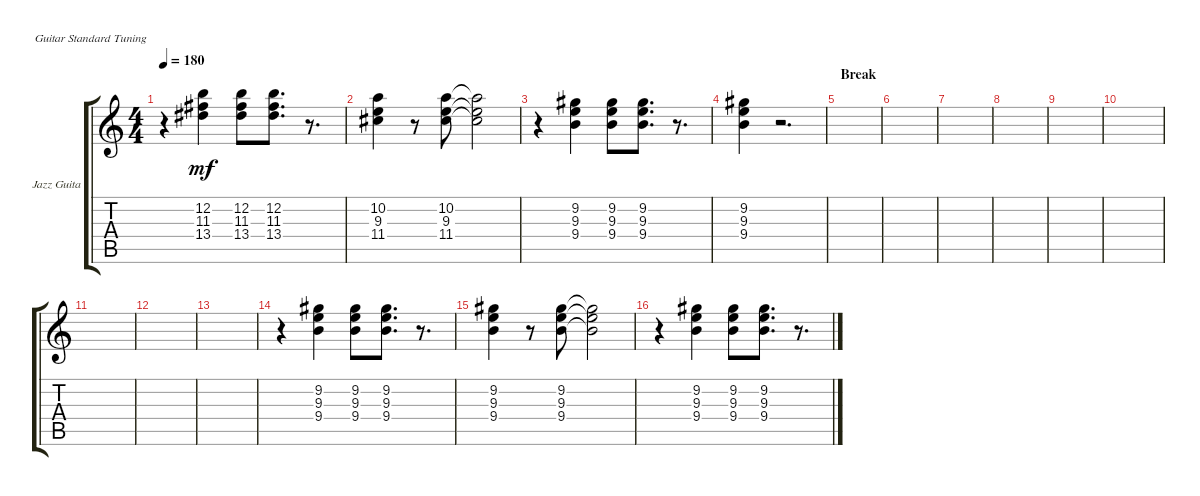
\defaultSystemsLayout 4
\bracketExtendMode groupsimilarinstruments
\firstSystemTrackNameOrientation horizontal
\otherSystemsTrackNameOrientation horizontal
\track ("Jazz Guitar" "Jazz Guita") {instrument acousticguitarsteel}
\staff {score tabs}
\tuning (E4 B3 G3 D3 A2 E2)
\ts (4 4)
\tempo 180
\clef g2
\ks c
r.4{dy mf} (12.2 11.3 13.4).4 (13.4 11.3 12.2).8 (12.2 11.3 13.4).8{d} r.8{d} |
(11.4 9.3 10.2).4 r.8 (10.2 9.3 11.4).8 (11.4{t} 9.3{t} 10.2{t}).2 |
r.4 (9.4 9.3 9.2).4 (9.2 9.3 9.4).8 (9.4 9.3 9.2).8{d} r.8{d} |
(9.2 9.3 9.4).4 r.2{d} |
\section ("" "Break")
|
|
|
|
|
|
|
|
|
r.4 (9.4 9.3 9.2).4 (9.2 9.3 9.4).8 (9.4 9.3 9.2).8{d} r.8{d} |
(9.2 9.3 9.4).4 r.8 (9.4 9.3 9.2).8 (9.2{t} 9.3{t} 9.4{t}).2 |
r.4 (9.4 9.3 9.2).4 (9.2 9.3 9.4).8 (9.4 9.3 9.2).8{d} r.8{d}
